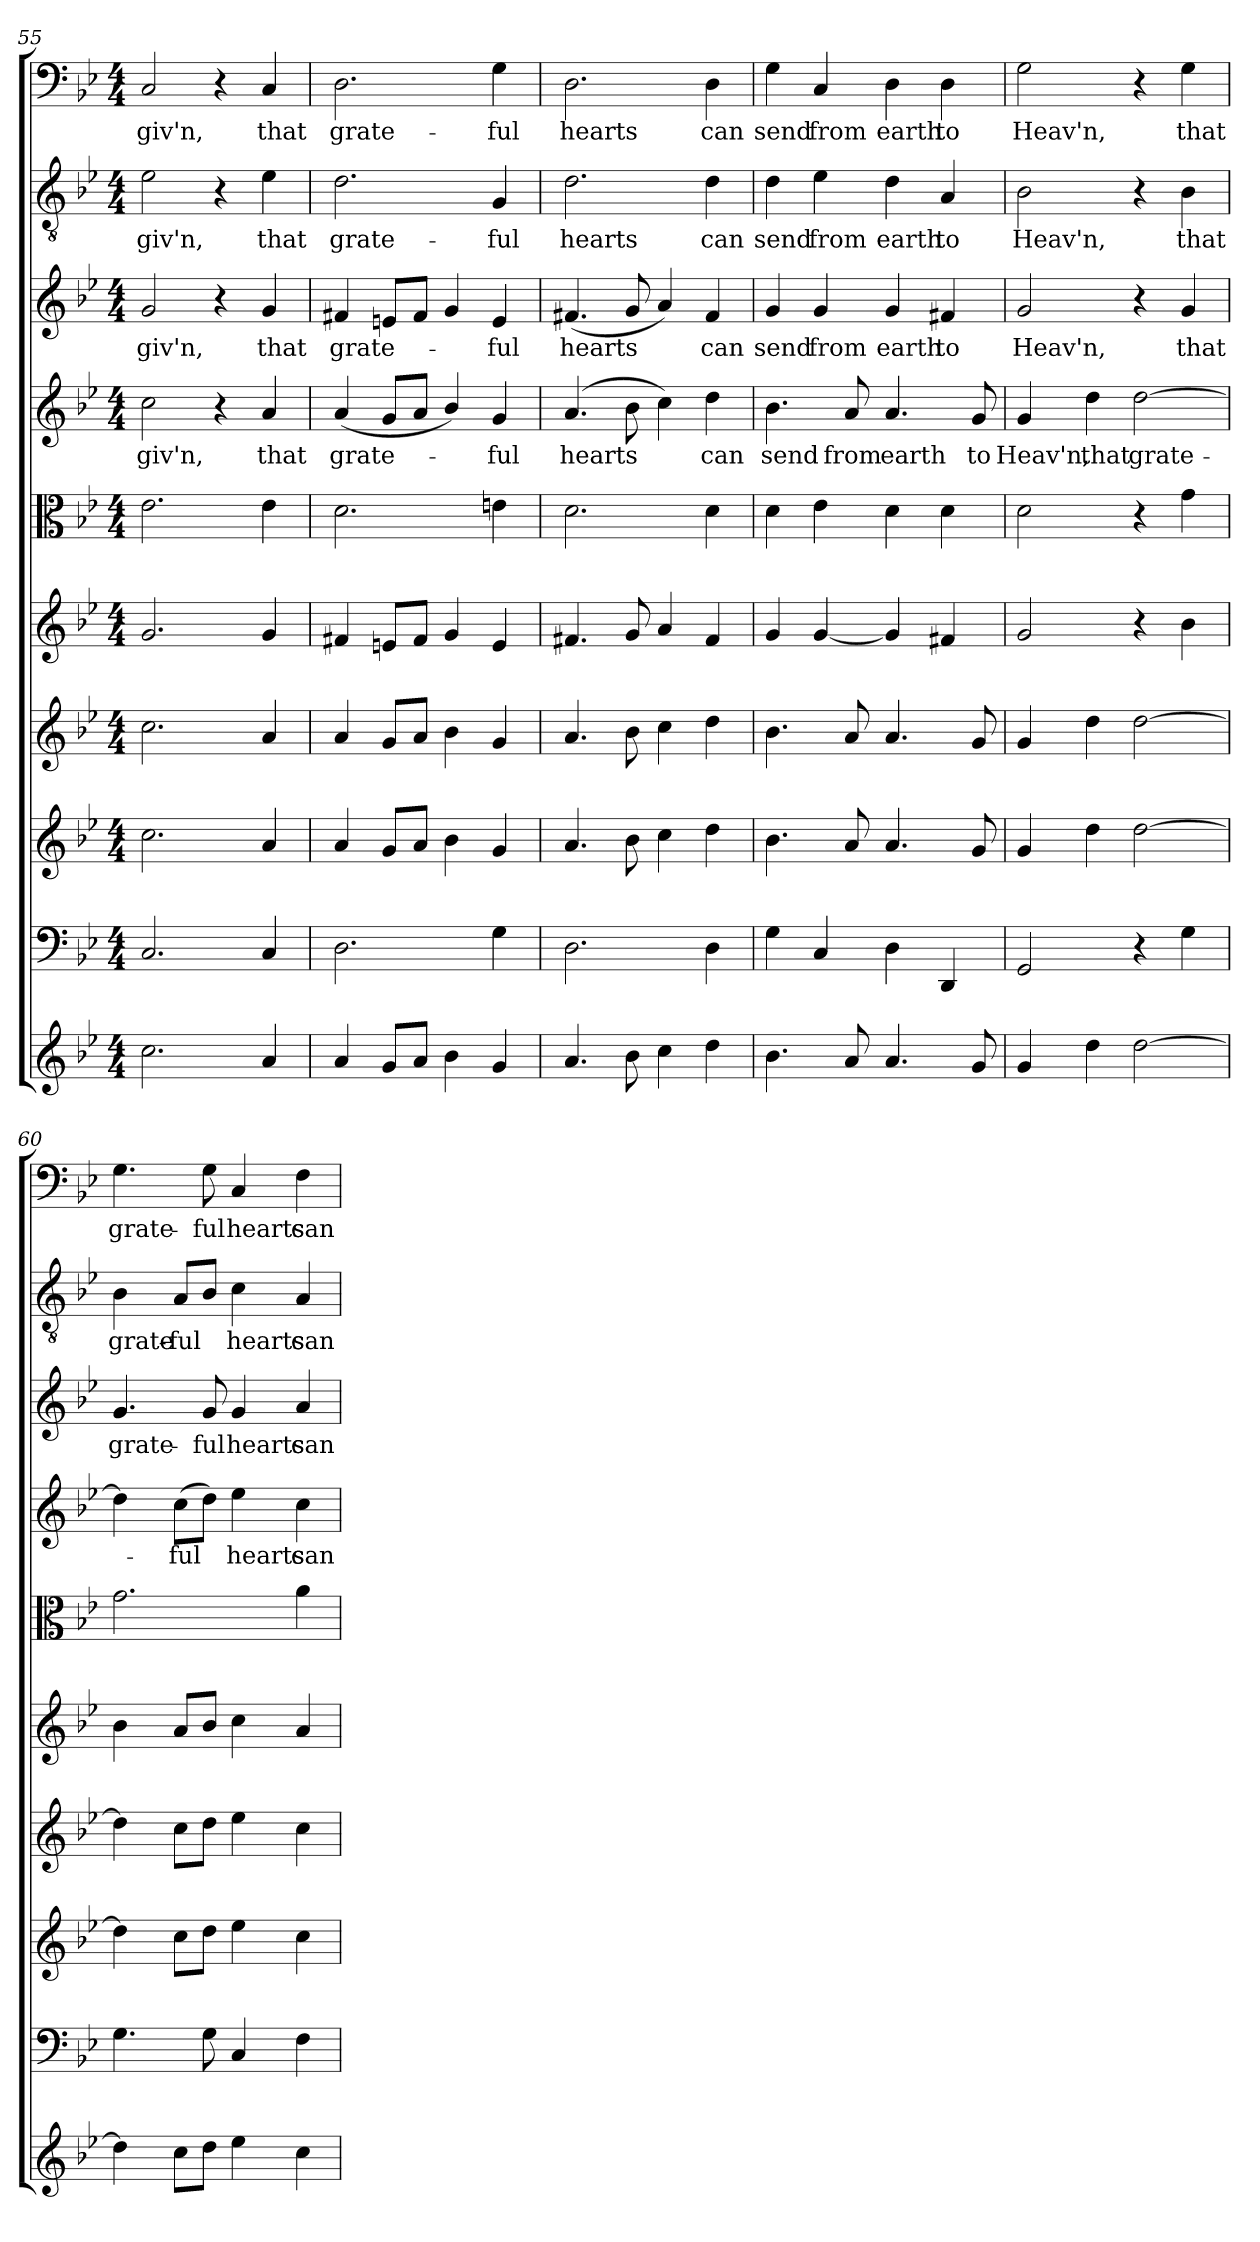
**kern	**kern	**kern	**kern	**kern	**kern	**kern	**text	**kern	**text	**kern	**text	**kern	**text
*part10	*part9	*part8	*part7	*part6	*part5	*part4	*part4	*part3	*part3	*part2	*part2	*part1	*part1
*staff10	*staff9	*staff8	*staff7	*staff6	*staff5	*staff4	*staff4	*staff3	*staff3	*staff2	*staff2	*staff1	*staff1
*clefG2	*clefF4	*clefG2	*clefG2	*clefG2	*clefC3	*clefG2	*	*clefG2	*	*clefGv2	*	*clefF4	*
*k[b-e-]	*k[b-e-]	*k[b-e-]	*k[b-e-]	*k[b-e-]	*k[b-e-]	*k[b-e-]	*	*k[b-e-]	*	*k[b-e-]	*	*k[b-e-]	*
*g:	*g:	*g:	*g:	*g:	*g:	*g:	*	*g:	*	*g:	*	*g:	*
*M4/4	*M4/4	*M4/4	*M4/4	*M4/4	*M4/4	*M4/4	*	*M4/4	*	*M4/4	*	*M4/4	*
=55	=55	=55	=55	=55	=55	=55	=55	=55	=55	=55	=55	=55	=55
2.cc\	2.C/	2.cc\	2.cc\	2.g/	2.e-\	2cc\	giv'n,	2g/	giv'n,	2e-\	giv'n,	2C/	giv'n,
.	.	.	.	.	.	4r	.	4r	.	4r	.	4r	.
4a/	4C/	4a/	4a/	4g/	4e-\	4a/	that	4g/	that	4e-\	that	4C/	that
=56	=56	=56	=56	=56	=56	=56	=56	=56	=56	=56	=56	=56	=56
4a/	2.D\	4a/	4a/	4f#X/	2.d\	(4a/	grate-	4f#X/	grate-	2.d\	grate-	2.D\	grate-
8g/L	.	8g/L	8g/L	8en/L	.	8g/L	.	8en/L	.	.	.	.	.
8a/J	.	8a/J	8a/J	8f#/J	.	8a/J	.	8f#/J	.	.	.	.	.
4b-\	.	4b-\	4b-\	4g/	.	4b-/)	.	4g/	.	.	.	.	.
4g/	4G\	4g/	4g/	4e/	4en\	4g/	-ful	4e/	-ful	4G/	-ful	4G\	-ful
=57	=57	=57	=57	=57	=57	=57	=57	=57	=57	=57	=57	=57	=57
4.a/	2.D\	4.a/	4.a/	4.f#X/	2.d\	(4.a/	hearts	(4.f#X/	hearts	2.d\	hearts	2.D\	hearts
8b-\	.	8b-\	8b-\	8g/	.	8b-\	.	8g/	.	.	.	.	.
4cc\	.	4cc\	4cc\	4a/	.	4cc\)	.	4a/)	.	.	.	.	.
4dd\	4D\	4dd\	4dd\	4f#/	4d\	4dd\	can	4f#/	can	4d\	can	4D\	can
=58	=58	=58	=58	=58	=58	=58	=58	=58	=58	=58	=58	=58	=58
4.b-\	4G\	4.b-\	4.b-\	4g/	4d\	4.b-\	send	4g/	send	4d\	send	4G\	send
.	4C/	.	.	[4g/	4e-\	.	.	4g/	from	4e-\	from	4C/	from
8a/	.	8a/	8a/	.	.	8a/	from	.	.	.	.	.	.
4.a/	4D\	4.a/	4.a/	4g/]	4d\	4.a/	earth	4g/	earth	4d\	earth	4D\	earth
.	4DD/	.	.	4f#X/	4d\	.	.	4f#X/	to	4A/	to	4D\	to
8g/	.	8g/	8g/	.	.	8g/	to	.	.	.	.	.	.
=59	=59	=59	=59	=59	=59	=59	=59	=59	=59	=59	=59	=59	=59
4g/	2GG/	4g/	4g/	2g/	2d\	4g/	Heav'n,	2g/	Heav'n,	2B-\	Heav'n,	2G\	Heav'n,
4dd\	.	4dd\	4dd\	.	.	4dd\	that	.	.	.	.	.	.
[2dd\	4r	[2dd\	[2dd\	4r	4r	[2dd\	grate-	4r	.	4r	.	4r	.
.	4G\	.	.	4b-\	4g\	.	.	4g/	that	4B-\	that	4G\	that
=60	=60	=60	=60	=60	=60	=60	=60	=60	=60	=60	=60	=60	=60
4dd\]	4.G\	4dd\]	4dd\]	4b-\	2.g\	4dd\]	.	4.g/	grate-	4B-\	grate-	4.G\	grate-
8cc\L	.	8cc\L	8cc\L	8a/L	.	(8cc\L	-ful	.	.	8A/L	-ful	.	.
8dd\J	8G\	8dd\J	8dd\J	8b-/J	.	8dd\J)	.	8g/	-ful	8B-/J	.	8G\	-ful
4ee-\	4C/	4ee-\	4ee-\	4cc\	.	4ee-\	hearts	4g/	hearts	4c\	hearts	4C/	hearts
4cc\	4F\	4cc\	4cc\	4a/	4a\	4cc\	can	4a/	can	4A/	can	4F\	can
=	=	=	=	=	=	=	=	=	=	=	=	=	=
*-	*-	*-	*-	*-	*-	*-	*-	*-	*-	*-	*-	*-	*-
